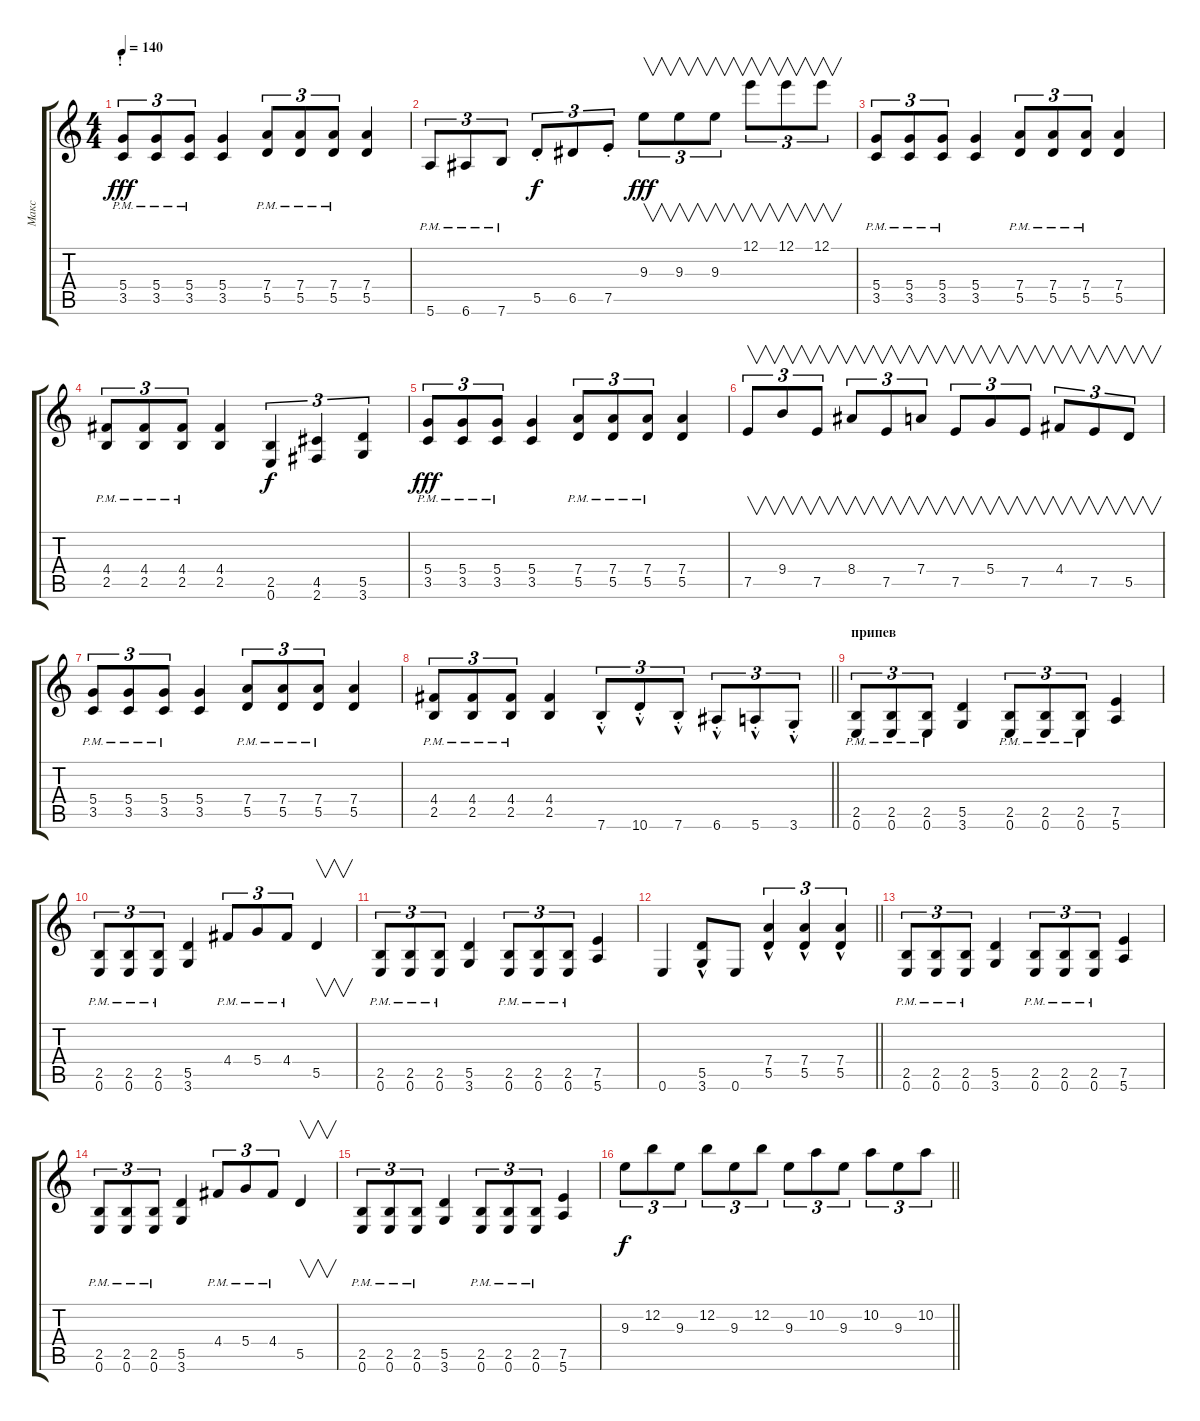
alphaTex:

\track ("Макс" "Макс") {instrument distortionguitar}
\staff {score tabs}
\tuning (E4 B3 G3 D3 A2 E2) {hide}
\ts (4 4)
\section ("" "!")
\tempo 140
\clef g2
\ks c
(5.4{pm} 3.5{pm}).8{tu (3 2) dy fff} (5.4{pm} 3.5{pm}).8{tu (3 2)} (5.4{pm} 3.5{pm}).8{tu (3 2)} (5.4 3.5).4 (7.4{pm} 5.5{pm}).8{tu (3 2)} (7.4{pm} 5.5{pm}).8{tu (3 2)} (7.4{pm} 5.5{pm}).8{tu (3 2)} (7.4 5.5).4 |
5.6{pm}.8{tu (3 2)} 6.6{pm}.8{tu (3 2)} 7.6{pm}.8{tu (3 2)} 5.5{st}.8{tu (3 2) dy f} 6.5.8{tu (3 2)} 7.5{st}.8{tu (3 2)} 9.3.8{v tu (3 2) dy fff} 9.3.8{v tu (3 2)} 9.3.8{v tu (3 2)} 12.1.8{v tu (3 2)} 12.1.8{v tu (3 2)} 12.1.8{v tu (3 2)} |
(5.4{pm} 3.5{pm}).8{tu (3 2)} (5.4{pm} 3.5{pm}).8{tu (3 2)} (5.4{pm} 3.5{pm}).8{tu (3 2)} (5.4 3.5).4 (7.4{pm} 5.5{pm}).8{tu (3 2)} (7.4{pm} 5.5{pm}).8{tu (3 2)} (7.4{pm} 5.5{pm}).8{tu (3 2)} (7.4 5.5).4 |
(4.4{pm} 2.5{pm}).8{tu (3 2)} (4.4{pm} 2.5{pm}).8{tu (3 2)} (4.4{pm} 2.5{pm}).8{tu (3 2)} (4.4 2.5).4 (2.5 0.6).4{tu (3 2) dy f} (4.5 2.6).4{tu (3 2)} (5.5 3.6).4{tu (3 2)} |
(5.4{pm} 3.5{pm}).8{tu (3 2) dy fff} (5.4{pm} 3.5{pm}).8{tu (3 2)} (5.4{pm} 3.5{pm}).8{tu (3 2)} (5.4 3.5).4 (7.4{pm} 5.5{pm}).8{tu (3 2)} (7.4{pm} 5.5{pm}).8{tu (3 2)} (7.4{pm} 5.5{pm}).8{tu (3 2)} (7.4 5.5).4 |
7.5.8{v tu (3 2)} 9.4.8{v tu (3 2)} 7.5.8{v tu (3 2)} 8.4.8{v tu (3 2)} 7.5.8{v tu (3 2)} 7.4.8{v tu (3 2)} 7.5.8{v tu (3 2)} 5.4.8{v tu (3 2)} 7.5.8{v tu (3 2)} 4.4.8{v tu (3 2)} 7.5.8{v tu (3 2)} 5.5.8{v tu (3 2)} |
(5.4{pm} 3.5{pm}).8{tu (3 2)} (5.4{pm} 3.5{pm}).8{tu (3 2)} (5.4{pm} 3.5{pm}).8{tu (3 2)} (5.4 3.5).4 (7.4{pm} 5.5{pm}).8{tu (3 2)} (7.4{pm} 5.5{pm}).8{tu (3 2)} (7.4{pm} 5.5{pm}).8{tu (3 2)} (7.4 5.5).4 |
\barLineRight lightlight
(4.4{pm} 2.5{pm}).8{tu (3 2)} (4.4{pm} 2.5{pm}).8{tu (3 2)} (4.4{pm} 2.5{pm}).8{tu (3 2)} (4.4 2.5).4 7.6{hac st}.8{tu (3 2)} 10.6{hac st}.8{tu (3 2)} 7.6{hac st}.8{tu (3 2)} 6.6{hac st}.8{tu (3 2)} 5.6{hac st}.8{tu (3 2)} 3.6{hac st}.8{tu (3 2)} |
\section ("" "припев")
(2.5{pm} 0.6{pm}).8{tu (3 2)} (2.5{pm} 0.6{pm}).8{tu (3 2)} (2.5{pm} 0.6{pm}).8{tu (3 2)} (5.5 3.6).4 (2.5{pm} 0.6{pm}).8{tu (3 2)} (2.5{pm} 0.6{pm}).8{tu (3 2)} (2.5{pm} 0.6{pm}).8{tu (3 2)} (7.5 5.6).4 |
(2.5{pm} 0.6{pm}).8{tu (3 2)} (2.5{pm} 0.6{pm}).8{tu (3 2)} (2.5{pm} 0.6{pm}).8{tu (3 2)} (5.5 3.6).4 4.4{pm}.8{tu (3 2)} 5.4{pm}.8{tu (3 2)} 4.4{pm}.8{tu (3 2)} 5.5.4{v} |
(2.5{pm} 0.6{pm}).8{tu (3 2)} (2.5{pm} 0.6{pm}).8{tu (3 2)} (2.5{pm} 0.6{pm}).8{tu (3 2)} (5.5 3.6).4 (2.5{pm} 0.6{pm}).8{tu (3 2)} (2.5{pm} 0.6{pm}).8{tu (3 2)} (2.5{pm} 0.6{pm}).8{tu (3 2)} (7.5 5.6).4 |
\barLineRight lightlight
0.6.4 (5.5{hac} 3.6{hac}).8 0.6.8 (7.4{hac} 5.5{hac}).4{tu (3 2)} (7.4{hac} 5.5{hac}).4{tu (3 2)} (7.4{hac} 5.5{hac}).4{tu (3 2)} |
(2.5{pm} 0.6{pm}).8{tu (3 2)} (2.5{pm} 0.6{pm}).8{tu (3 2)} (2.5{pm} 0.6{pm}).8{tu (3 2)} (5.5 3.6).4 (2.5{pm} 0.6{pm}).8{tu (3 2)} (2.5{pm} 0.6{pm}).8{tu (3 2)} (2.5{pm} 0.6{pm}).8{tu (3 2)} (7.5 5.6).4 |
(2.5{pm} 0.6{pm}).8{tu (3 2)} (2.5{pm} 0.6{pm}).8{tu (3 2)} (2.5{pm} 0.6{pm}).8{tu (3 2)} (5.5 3.6).4 4.4{pm}.8{tu (3 2)} 5.4{pm}.8{tu (3 2)} 4.4{pm}.8{tu (3 2)} 5.5.4{v} |
(2.5{pm} 0.6{pm}).8{tu (3 2)} (2.5{pm} 0.6{pm}).8{tu (3 2)} (2.5{pm} 0.6{pm}).8{tu (3 2)} (5.5 3.6).4 (2.5{pm} 0.6{pm}).8{tu (3 2)} (2.5{pm} 0.6{pm}).8{tu (3 2)} (2.5{pm} 0.6{pm}).8{tu (3 2)} (7.5 5.6).4 |
\barLineRight lightlight
9.3.8{tu (3 2) dy f} 12.2.8{tu (3 2)} 9.3.8{tu (3 2)} 12.2.8{tu (3 2)} 9.3.8{tu (3 2)} 12.2.8{tu (3 2)} 9.3.8{tu (3 2)} 10.2.8{tu (3 2)} 9.3.8{tu (3 2)} 10.2.8{tu (3 2)} 9.3.8{tu (3 2)} 10.2.8{tu (3 2)}
